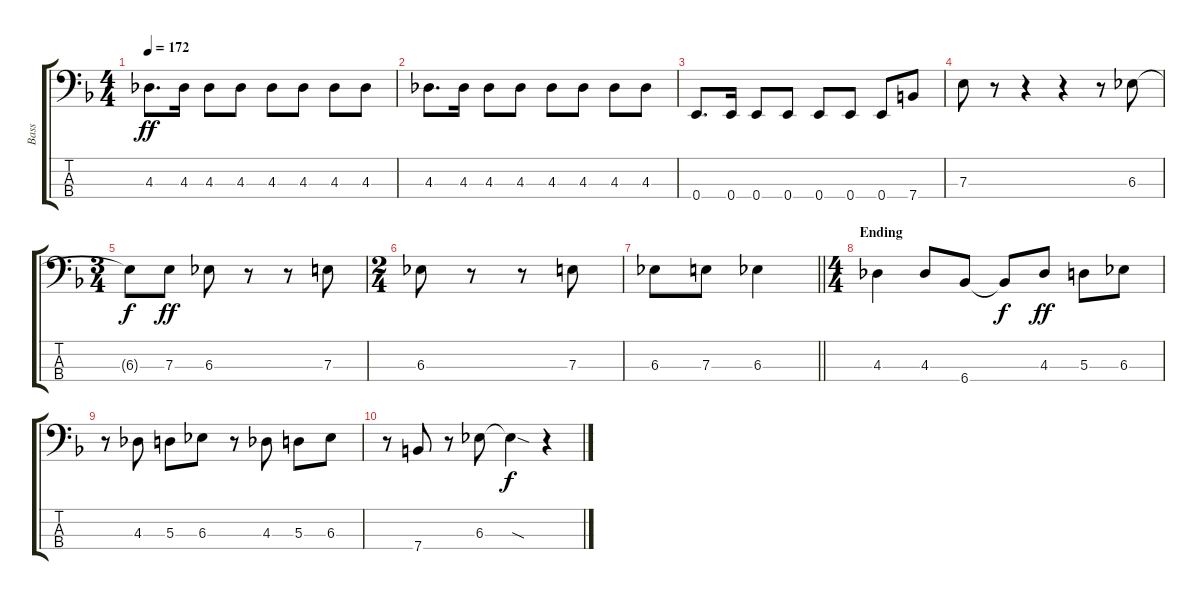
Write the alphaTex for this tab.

\track ("Bass" "Bass") {instrument electricbasspick}
\staff {score tabs}
\tuning (G2 D2 A1 E1) {hide}
\ts (4 4)
\tempo 172
\clef f4
\ks f
4.3.8{d dy ff} 4.3.16 4.3.8 4.3.8 4.3.8 4.3.8 4.3.8 4.3.8 |
4.3.8{d} 4.3.16 4.3.8 4.3.8 4.3.8 4.3.8 4.3.8 4.3.8 |
0.4.8{d} 0.4.16 0.4.8 0.4.8 0.4.8 0.4.8 0.4.8 7.4.8 |
7.3.8 r.8 r.4 r.4 r.8 6.3.8 |
\ts (3 4)
6.3{t}.8{dy f} 7.3.8{dy ff} 6.3.8 r.8 r.8 7.3.8 |
\ts (2 4)
6.3.8 r.8 r.8 7.3.8 |
\barLineRight lightlight
6.3.8 7.3.8 6.3.4 |
\ts (4 4)
\section ("" "Ending")
4.3.4 4.3.8 6.4.8 6.4{t}.8{dy f} 4.3.8{dy ff} 5.3.8 6.3.8 |
r.8 4.3.8 5.3.8 6.3.8 r.8 4.3.8 5.3.8 6.3.8 |
r.8 7.4.8 r.8 6.3.8 6.3{sod t}.4{dy f} r.4
